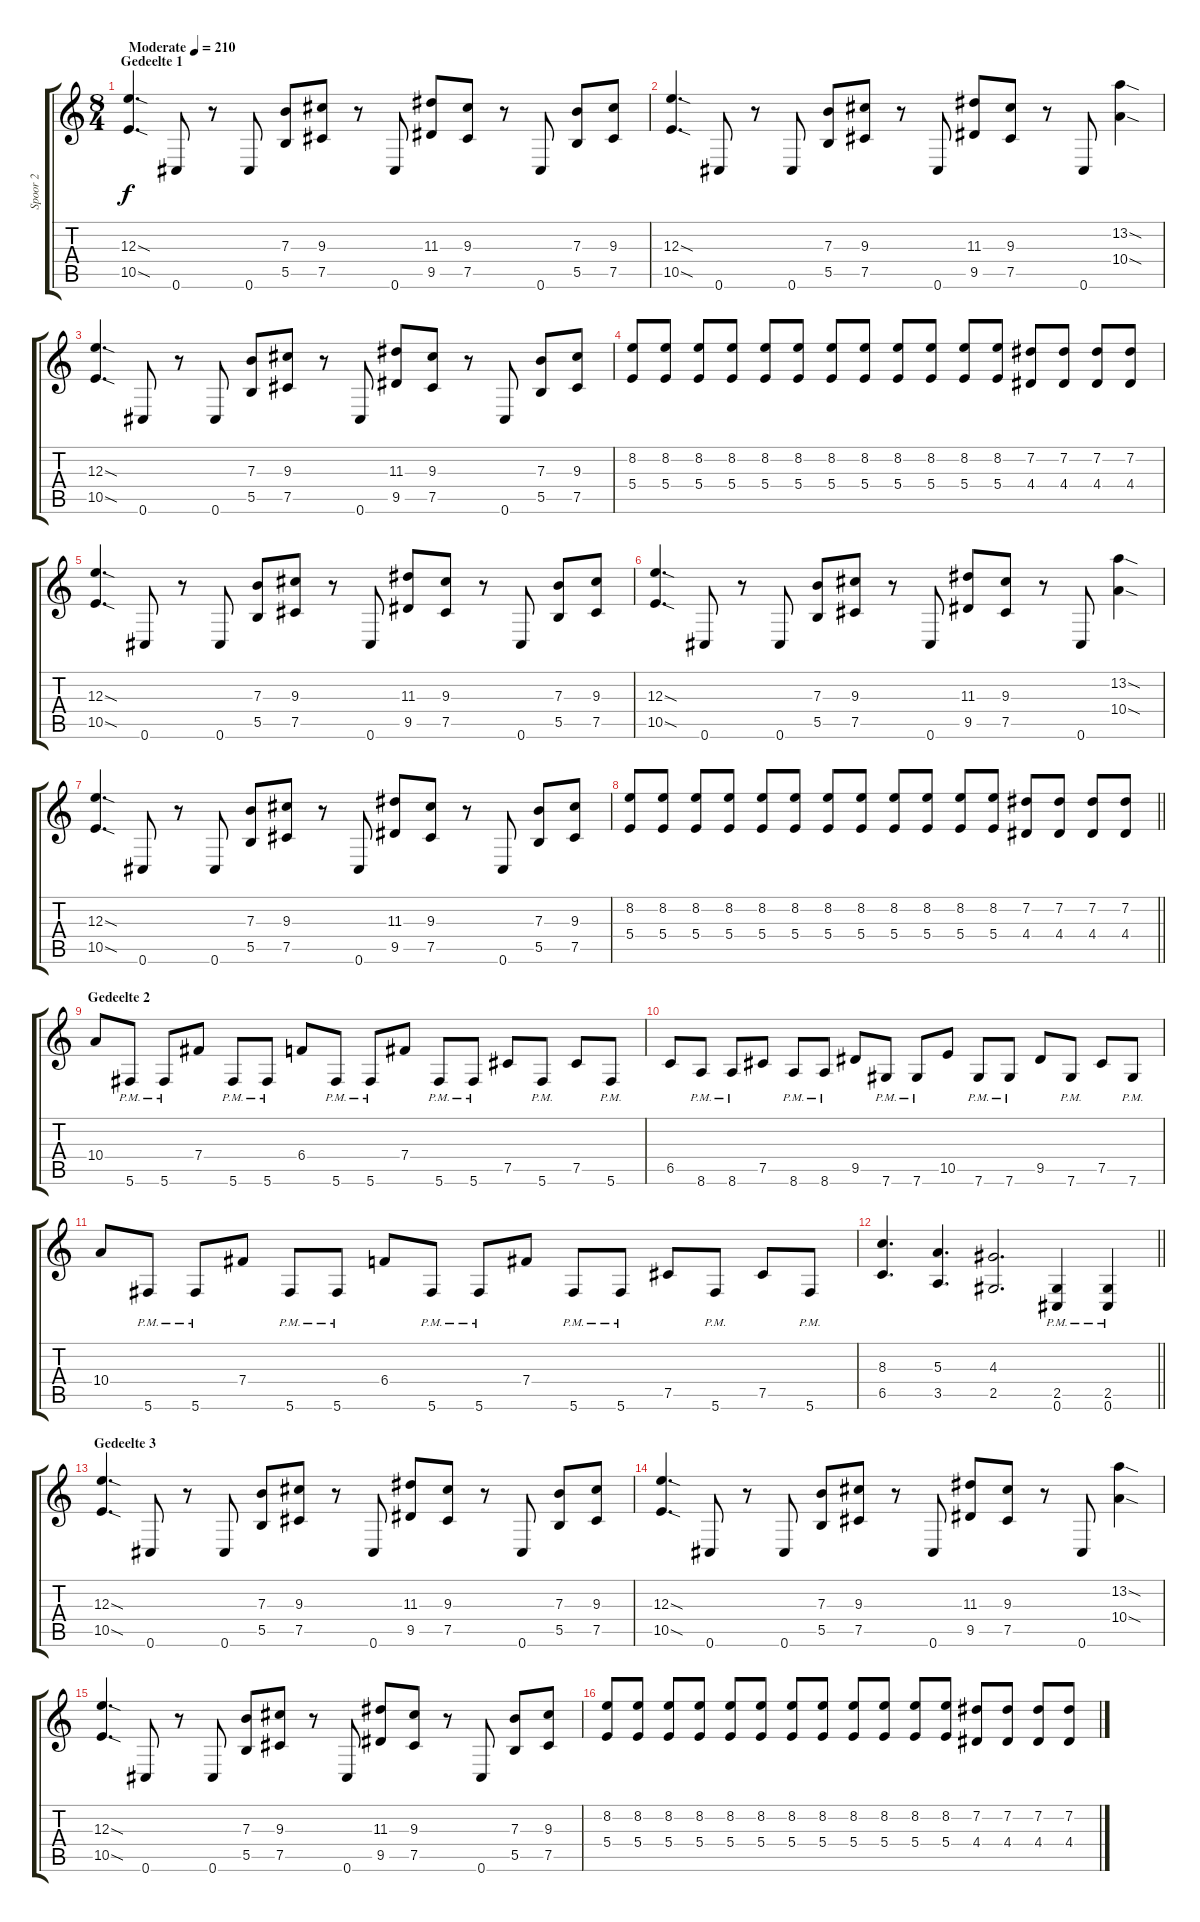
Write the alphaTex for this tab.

\track ("Spoor 2" "Spoor 2") {instrument distortionguitar}
\staff {score tabs}
\tuning (Db4 Ab3 E3 B2 Gb2 Db2) {hide}
\ts (8 4)
\section ("" "Gedeelte 1")
\tempo (210 "Moderate")
\clef g2
\ks c
(12.3{sod} 10.5{sod}).4{d dy f instrument distortionguitar} 0.6.8 r.8 0.6.8 (7.3 5.5).8 (9.3 7.5).8 r.8 0.6.8 (11.3 9.5).8 (9.3 7.5).8 r.8 0.6.8 (7.3 5.5).8 (9.3 7.5).8 |
(12.3{sod} 10.5{sod}).4{d} 0.6.8 r.8 0.6.8 (7.3 5.5).8 (9.3 7.5).8 r.8 0.6.8 (11.3 9.5).8 (9.3 7.5).8 r.8 0.6.8 (13.2{sod} 10.4{sod}).4 |
(12.3{sod} 10.5{sod}).4{d} 0.6.8 r.8 0.6.8 (7.3 5.5).8 (9.3 7.5).8 r.8 0.6.8 (11.3 9.5).8 (9.3 7.5).8 r.8 0.6.8 (7.3 5.5).8 (9.3 7.5).8 |
(8.2 5.4).8 (8.2 5.4).8 (8.2 5.4).8 (8.2 5.4).8 (8.2 5.4).8 (8.2 5.4).8 (8.2 5.4).8 (8.2 5.4).8 (8.2 5.4).8 (8.2 5.4).8 (8.2 5.4).8 (8.2 5.4).8 (7.2 4.4).8 (7.2 4.4).8 (7.2 4.4).8 (7.2 4.4).8 |
(12.3{sod} 10.5{sod}).4{d} 0.6.8 r.8 0.6.8 (7.3 5.5).8 (9.3 7.5).8 r.8 0.6.8 (11.3 9.5).8 (9.3 7.5).8 r.8 0.6.8 (7.3 5.5).8 (9.3 7.5).8 |
(12.3{sod} 10.5{sod}).4{d} 0.6.8 r.8 0.6.8 (7.3 5.5).8 (9.3 7.5).8 r.8 0.6.8 (11.3 9.5).8 (9.3 7.5).8 r.8 0.6.8 (13.2{sod} 10.4{sod}).4 |
(12.3{sod} 10.5{sod}).4{d} 0.6.8 r.8 0.6.8 (7.3 5.5).8 (9.3 7.5).8 r.8 0.6.8 (11.3 9.5).8 (9.3 7.5).8 r.8 0.6.8 (7.3 5.5).8 (9.3 7.5).8 |
\barLineRight lightlight
(8.2 5.4).8 (8.2 5.4).8 (8.2 5.4).8 (8.2 5.4).8 (8.2 5.4).8 (8.2 5.4).8 (8.2 5.4).8 (8.2 5.4).8 (8.2 5.4).8 (8.2 5.4).8 (8.2 5.4).8 (8.2 5.4).8 (7.2 4.4).8 (7.2 4.4).8 (7.2 4.4).8 (7.2 4.4).8 |
\section ("" "Gedeelte 2")
10.4.8 5.6{pm}.8 5.6{pm}.8 7.4.8 5.6{pm}.8 5.6{pm}.8 6.4.8 5.6{pm}.8 5.6{pm}.8 7.4.8 5.6{pm}.8 5.6{pm}.8 7.5.8 5.6{pm}.8 7.5.8 5.6{pm}.8 |
6.5.8 8.6{pm}.8 8.6{pm}.8 7.5.8 8.6{pm}.8 8.6{pm}.8 9.5.8 7.6{pm}.8 7.6{pm}.8 10.5.8 7.6{pm}.8 7.6{pm}.8 9.5.8 7.6{pm}.8 7.5.8 7.6{pm}.8 |
10.4.8 5.6{pm}.8 5.6{pm}.8 7.4.8 5.6{pm}.8 5.6{pm}.8 6.4.8 5.6{pm}.8 5.6{pm}.8 7.4.8 5.6{pm}.8 5.6{pm}.8 7.5.8 5.6{pm}.8 7.5.8 5.6{pm}.8 |
\barLineRight lightlight
(8.3 6.5).4{d} (5.3 3.5).4{d} (4.3 2.5).2{d} (2.5{pm} 0.6{pm}).4 (2.5{pm} 0.6{pm}).4 |
\section ("" "Gedeelte 3")
(12.3{sod} 10.5{sod}).4{d} 0.6.8 r.8 0.6.8 (7.3 5.5).8 (9.3 7.5).8 r.8 0.6.8 (11.3 9.5).8 (9.3 7.5).8 r.8 0.6.8 (7.3 5.5).8 (9.3 7.5).8 |
(12.3{sod} 10.5{sod}).4{d} 0.6.8 r.8 0.6.8 (7.3 5.5).8 (9.3 7.5).8 r.8 0.6.8 (11.3 9.5).8 (9.3 7.5).8 r.8 0.6.8 (13.2{sod} 10.4{sod}).4 |
(12.3{sod} 10.5{sod}).4{d} 0.6.8 r.8 0.6.8 (7.3 5.5).8 (9.3 7.5).8 r.8 0.6.8 (11.3 9.5).8 (9.3 7.5).8 r.8 0.6.8 (7.3 5.5).8 (9.3 7.5).8 |
(8.2 5.4).8 (8.2 5.4).8 (8.2 5.4).8 (8.2 5.4).8 (8.2 5.4).8 (8.2 5.4).8 (8.2 5.4).8 (8.2 5.4).8 (8.2 5.4).8 (8.2 5.4).8 (8.2 5.4).8 (8.2 5.4).8 (7.2 4.4).8 (7.2 4.4).8 (7.2 4.4).8 (7.2 4.4).8
